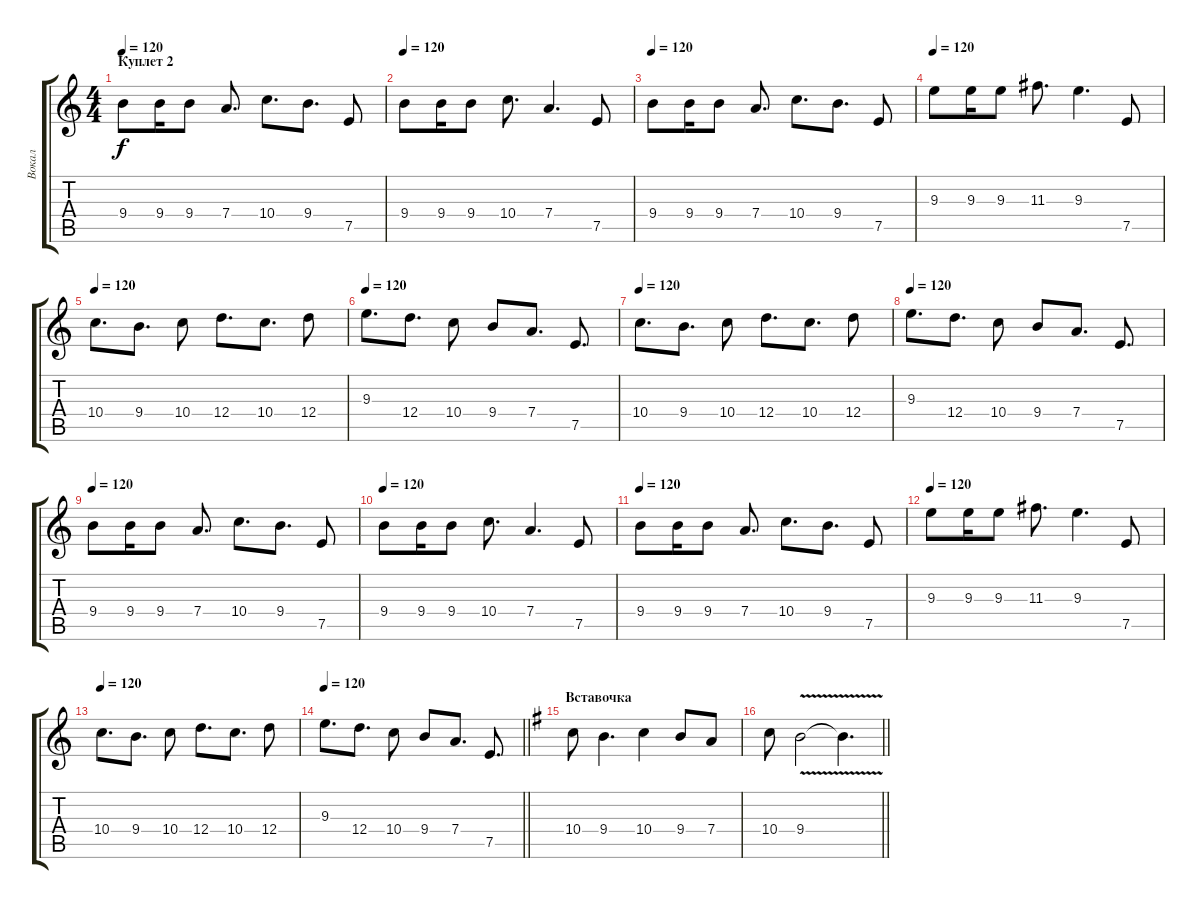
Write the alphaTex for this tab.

\track ("Вокал" "Вокал") {mute instrument overdrivenguitar}
\staff {score tabs}
\tuning (E4 B3 G3 D3 A2 E2) {hide}
\ts (4 4)
\section ("" "Куплет 2")
\tempo 120
\clef g2
\ks c
9.4.8{dy f} 9.4.16 9.4.8 7.4.8{d} 10.4.8{d} 9.4.8{d} 7.5.8 |
\tempo 120
9.4.8 9.4.16 9.4.8 10.4.8{d} 7.4.4{d} 7.5.8 |
\tempo 120
9.4.8 9.4.16 9.4.8 7.4.8{d} 10.4.8{d} 9.4.8{d} 7.5.8 |
\tempo 120
9.3.8 9.3.16 9.3.8 11.3.8{d} 9.3.4{d} 7.5.8 |
\tempo 120
10.4.8{d} 9.4.8{d} 10.4.8 12.4.8{d} 10.4.8{d} 12.4.8 |
\tempo 120
9.3.8{d} 12.4.8{d} 10.4.8 9.4.8 7.4.8{d} 7.5.8{d} |
\tempo 120
10.4.8{d} 9.4.8{d} 10.4.8 12.4.8{d} 10.4.8{d} 12.4.8 |
\tempo 120
9.3.8{d} 12.4.8{d} 10.4.8 9.4.8 7.4.8{d} 7.5.8{d} |
\tempo 120
9.4.8 9.4.16 9.4.8 7.4.8{d} 10.4.8{d} 9.4.8{d} 7.5.8 |
\tempo 120
9.4.8 9.4.16 9.4.8 10.4.8{d} 7.4.4{d} 7.5.8 |
\tempo 120
9.4.8 9.4.16 9.4.8 7.4.8{d} 10.4.8{d} 9.4.8{d} 7.5.8 |
\tempo 120
9.3.8 9.3.16 9.3.8 11.3.8{d} 9.3.4{d} 7.5.8 |
\tempo 120
10.4.8{d} 9.4.8{d} 10.4.8 12.4.8{d} 10.4.8{d} 12.4.8 |
\tempo 120
\barLineRight lightlight
9.3.8{d} 12.4.8{d} 10.4.8 9.4.8 7.4.8{d} 7.5.8{d} |
\section ("" "Вставочка")
\ks g
10.4.8 9.4.4{d} 10.4.4 9.4.8 7.4.8 |
\barLineRight lightlight
10.4.8 9.4{v}.2 9.4{t}.4{d}
